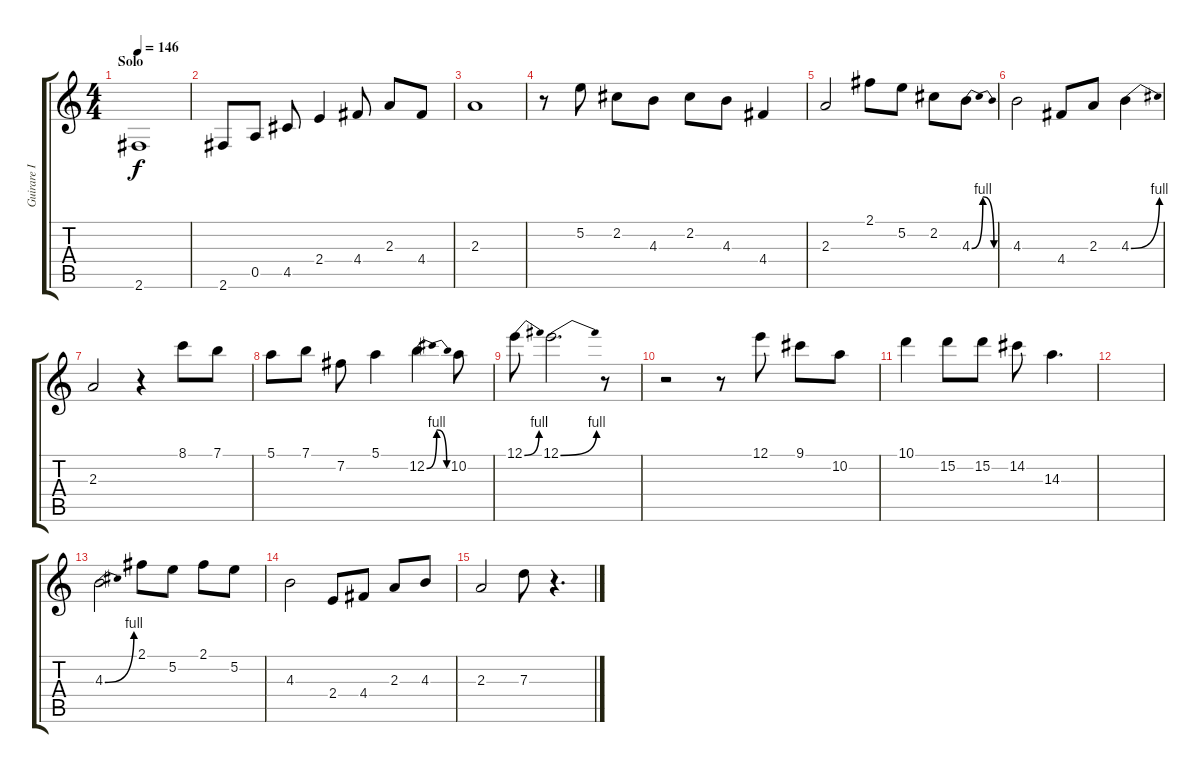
\track ("Guirare I" "Guirare I") {instrument electricguitarclean}
\staff {score tabs}
\tuning (E4 B3 G3 D3 A2 E2) {hide}
\ts (4 4)
\section ("" "Solo")
\tempo 146
\clef g2
\ks c
2.6.1{dy f volume 16 instrument distortionguitar} |
2.6.8 0.5.8 4.5.8 2.4.4 4.4.8 2.3.8 4.4.8 |
2.3.1 |
r.8 5.2{be (hold 0 0 60 0)}.8 2.2.8 4.3.8 2.2.8 4.3.8 4.4.4 |
2.3.2 2.1.8 5.2.8 2.2.8 4.3{be (bendrelease 0 0 31 4 31 4 60 0)}.8 |
4.3.2 4.4.8 2.3.8 4.3{be (bend 0 0 60 4)}.4 |
2.3.2 r.4 8.1.8 7.1.8 |
5.1.8 7.1.8 7.2.8 5.1.4 12.2{be (bendrelease 0 0 30 4 30 4 60 0)}.4 10.2.8 |
12.1{be (bend 0 0 60 4)}.8 12.1{be (bend 0 0 60 4)}.2{d} r.8 |
r.2 r.8 12.1.8 9.1.8 10.2.8 |
10.1.4 15.2.8 15.2.8 14.2.8 14.3.4{d} |
|
4.3{be (bend 0 0 60 4)}.2 2.1.8 5.2.8 2.1.8 5.2.8 |
4.3.2 2.4.8 4.4.8 2.3.8 4.3.8 |
2.3.2 7.3.8 r.4{d}
